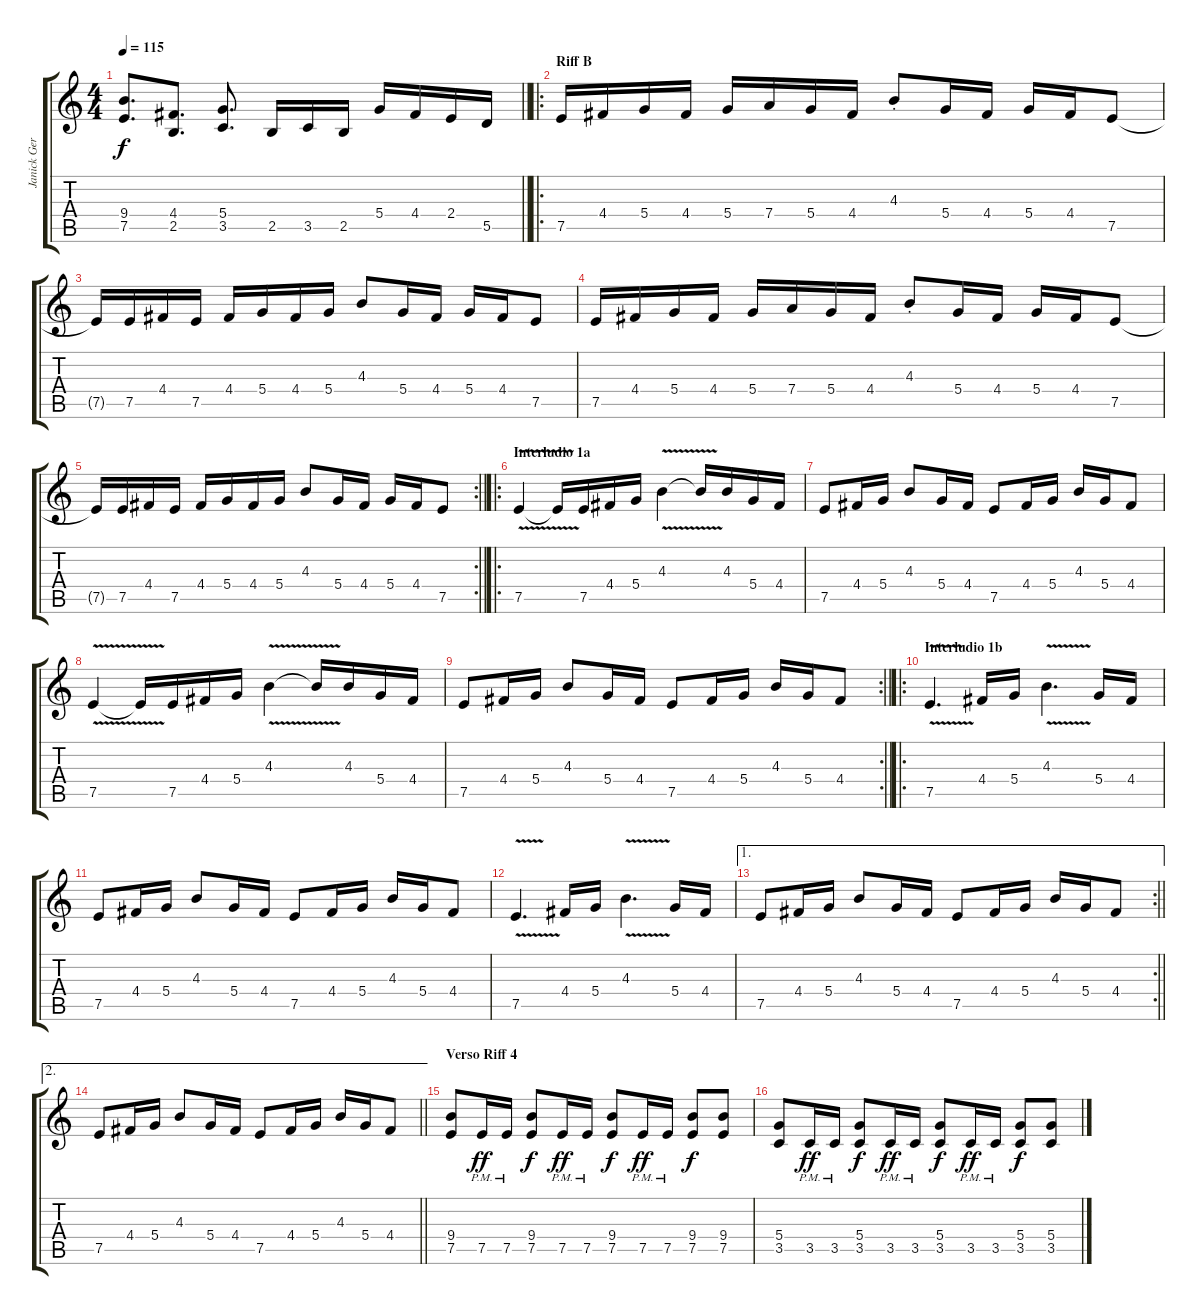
\track ("Janick Gers" "Janick Ger") {instrument overdrivenguitar}
\staff {score tabs}
\tuning (E4 B3 G3 D3 A2 E2) {hide}
\ts (4 4)
\tempo 115
\clef g2
\barLineRight lightlight
\ks c
(9.4 7.5).8{d dy f} (4.4 2.5).8{d} (5.4 3.5).8{d} 2.5.16 3.5.16 2.5.16 5.4.16 4.4.16 2.4.16 5.5.16 |
\ro
\section ("" "Riff B")
7.5.16 4.4.16 5.4.16 4.4.16 5.4.16 7.4.16 5.4.16 4.4.16 4.3{st}.8 5.4.16 4.4.16 5.4.16 4.4.16 7.5.8 |
7.5{t}.16 7.5.16 4.4.16 7.5.16 4.4.16 5.4.16 4.4.16 5.4.16 4.3.8 5.4.16 4.4.16 5.4.16 4.4.16 7.5.8 |
7.5.16 4.4.16 5.4.16 4.4.16 5.4.16 7.4.16 5.4.16 4.4.16 4.3{st}.8 5.4.16 4.4.16 5.4.16 4.4.16 7.5.8 |
\rc 2
\barLineRight lightlight
7.5{t}.16 7.5.16 4.4.16 7.5.16 4.4.16 5.4.16 4.4.16 5.4.16 4.3.8 5.4.16 4.4.16 5.4.16 4.4.16 7.5.8 |
\ro
\section ("" "Interludio 1a")
7.5{v}.4 7.5{t}.16 7.5.16 4.4.16 5.4.16 4.3{v}.4 4.3{t}.16 4.3.16 5.4.16 4.4.16 |
7.5.8 4.4.16 5.4.16 4.3.8 5.4.16 4.4.16 7.5.8 4.4.16 5.4.16 4.3.16 5.4.16 4.4.8 |
7.5{v}.4 7.5{t}.16 7.5.16 4.4.16 5.4.16 4.3{v}.4 4.3{t}.16 4.3.16 5.4.16 4.4.16 |
\rc 2
\barLineRight lightlight
7.5.8 4.4.16 5.4.16 4.3.8 5.4.16 4.4.16 7.5.8 4.4.16 5.4.16 4.3.16 5.4.16 4.4.8 |
\ro
\section ("" "Interludio 1b")
7.5{v}.4{d} 4.4.16 5.4.16 4.3{v}.4{d} 5.4.16 4.4.16 |
7.5.8 4.4.16 5.4.16 4.3.8 5.4.16 4.4.16 7.5.8 4.4.16 5.4.16 4.3.16 5.4.16 4.4.8 |
7.5{v}.4{d} 4.4.16 5.4.16 4.3{v}.4{d} 5.4.16 4.4.16 |
\ae 1
\rc 2
\barLineRight lightlight
7.5.8 4.4.16 5.4.16 4.3.8 5.4.16 4.4.16 7.5.8 4.4.16 5.4.16 4.3.16 5.4.16 4.4.8 |
\ae 2
\barLineRight lightlight
7.5.8 4.4.16 5.4.16 4.3.8 5.4.16 4.4.16 7.5.8 4.4.16 5.4.16 4.3.16 5.4.16 4.4.8 |
\section ("" "Verso Riff 4")
(9.4 7.5).8 7.5{pm}.16{dy ff} 7.5{pm}.16 (9.4 7.5).8{dy f} 7.5{pm}.16{dy ff} 7.5{pm}.16 (9.4 7.5).8{dy f} 7.5{pm}.16{dy ff} 7.5{pm}.16 (9.4 7.5).8{dy f} (9.4 7.5).8 |
(5.4 3.5).8 3.5{pm}.16{dy ff} 3.5{pm}.16 (5.4 3.5).8{dy f} 3.5{pm}.16{dy ff} 3.5{pm}.16 (5.4 3.5).8{dy f} 3.5{pm}.16{dy ff} 3.5{pm}.16 (5.4 3.5).8{dy f} (5.4 3.5).8
